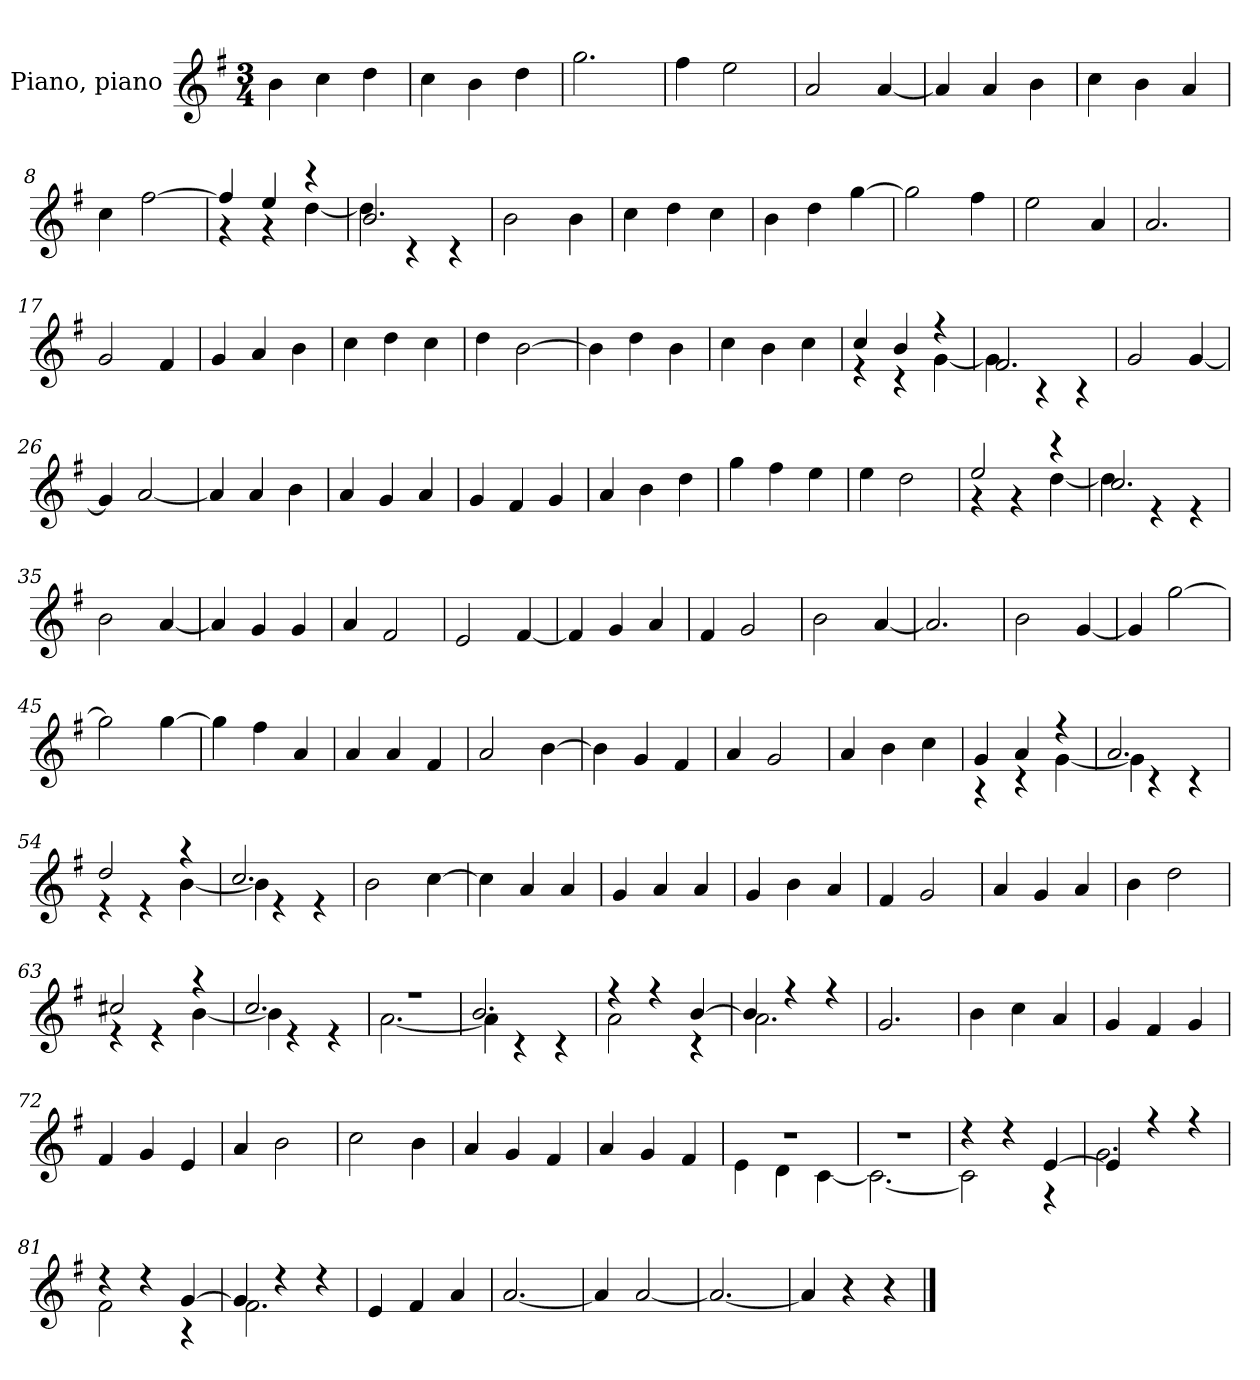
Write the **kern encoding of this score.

**kern
*part1
*staff1
*I"Piano, piano
*clefG2
*k[f#]
*M3/4
*MM171
=1
4b\
4cc\
4dd\
=2
4cc\
4b\
4dd\
=3
2.gg\
=4
4ff#\
2ee\
=5
2a/
[4a/
=6
4a/]
4a/
4b\
=7
4cc\
4b\
4a/
=8
4cc\
[2ff#\
=9
*^
4ff#/]	4r
4ee/	4r
4r	[4dd\
=10	=10
2.b/	4dd\]
.	4r
.	4r
*v	*v
=11
2b\
4b\
=12
4cc\
4dd\
4cc\
!!LO:LB:g=z
=13
4b\
4dd\
[4gg\
=14
2gg\]
4ff#\
=15
2ee\
4a/
=16
2.a/
=17
2g/
4f#/
=18
4g/
4a/
4b\
=19
4cc\
4dd\
4cc\
=20
4dd\
[2b\
=21
4b\]
4dd\
4b\
=22
4cc\
4b\
4cc\
=23
*^
4cc/	4r
4b/	4r
4r	[4g\
=24	=24
2.f#/	4g\]
.	4r
.	4r
*v	*v
!!LO:LB:g=z
=25
2g/
[4g/
=26
4g/]
[2a/
=27
4a/]
4a/
4b\
=28
4a/
4g/
4a/
=29
4g/
4f#/
4g/
=30
4a/
4b\
4dd\
=31
4gg\
4ff#\
4ee\
=32
4ee\
2dd\
=33
*^
2ee/	4r
.	4r
4r	[4dd\
=34	=34
2.cc/	4dd\]
.	4r
.	4r
*v	*v
=35
2b\
[4a/
=36
4a/]
4g/
4g/
!!LO:LB:g=z
=37
4a/
2f#/
=38
2e/
[4f#/
=39
4f#/]
4g/
4a/
=40
4f#/
2g/
=41
2b\
[4a/
=42
2.a/]
=43
2b\
[4g/
=44
4g/]
[2gg\
=45
2gg\]
[4gg\
=46
4gg\]
4ff#\
4a/
=47
4a/
4a/
4f#/
=48
2a/
[4b\
=49
4b\]
4g/
4f#/
=50
4a/
2g/
!!LO:LB:g=z
=51
4a/
4b\
4cc\
=52
*^
4g/	4r
4a/	4r
4r	[4g\
=53	=53
2.a/	4g\]
.	4r
.	4r
=54	=54
2dd/	4r
.	4r
4r	[4b\
=55	=55
2.cc/	4b\]
.	4r
.	4r
*v	*v
=56
2b\
[4cc\
=57
4cc\]
4a/
4a/
=58
4g/
4a/
4a/
=59
4g/
4b\
4a/
=60
4f#/
2g/
=61
4a/
4g/
4a/
!!LO:LB:g=z
=62
4b\
2dd\
=63
*^
2cc#X/	4r
.	4r
4r	[4b\
=64	=64
2.cc/	4b\]
.	4r
.	4r
=65	=65
2.r	[2.a\
=66	=66
2.b/	4a\]
.	4r
.	4r
=67	=67
4r	2a\
4r	.
[4b/	4r
=68	=68
4b/]	2.a\
4r	.
4r	.
*v	*v
=69
2.g/
=70
4b\
4cc\
4a/
=71
4g/
4f#/
4g/
=72
4f#/
4g/
4e/
=73
4a/
2b\
!!LO:LB:g=z
=74
2cc\
4b\
=75
4a/
4g/
4f#/
=76
4a/
4g/
4f#/
=77
*^
2.r	4e\
.	4d\
.	[4c\
=78	=78
2.r	2.c\_
=79	=79
4r	2c\]
4r	.
[4e/	4r
=80	=80
4e/]	2.g\
4r	.
4r	.
=81	=81
4r	2f#\
4r	.
[4g/	4r
=82	=82
4g/]	2.f#\
4r	.
4r	.
*v	*v
=83
4e/
4f#/
4a/
=84
[2.a/
=85
4a/]
[2a/
!!LO:LB:g=z
=86
2.a/_
=87
4a/]
4r
4r
==
*-
